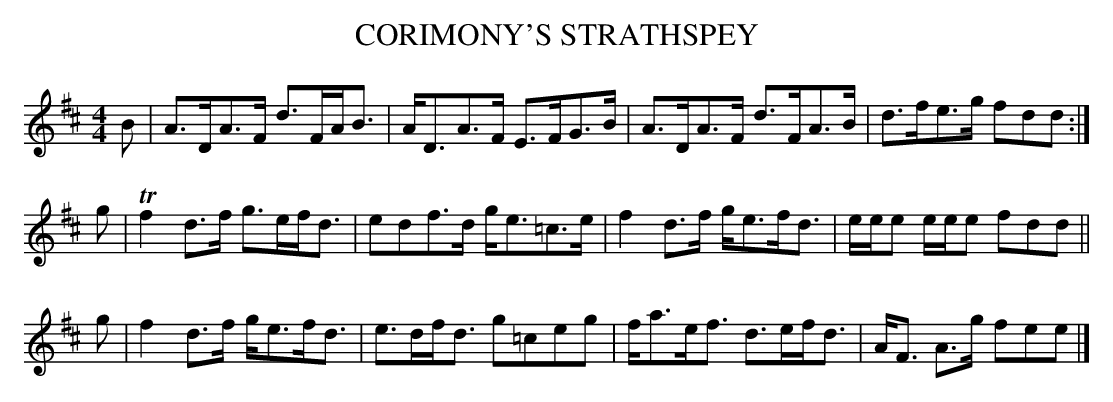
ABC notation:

X:1
T: CORIMONY'S STRATHSPEY
M: 4/4
L: 1/8
K: D
B | A>DA>F d>FA<B | A<DA>F E>FG>B | A>DA>F d>FA>B | d>fe>g fdd :|
g | Tf2d>f g>ef<d | edf>d g<e=c>e | f2d>f g<ef<d | e/e/e e/e/e fdd ||
g | f2d>f g<ef<d | e>df<d g=ceg | f<ae<f d>ef<d | A<F A>g fee |]
